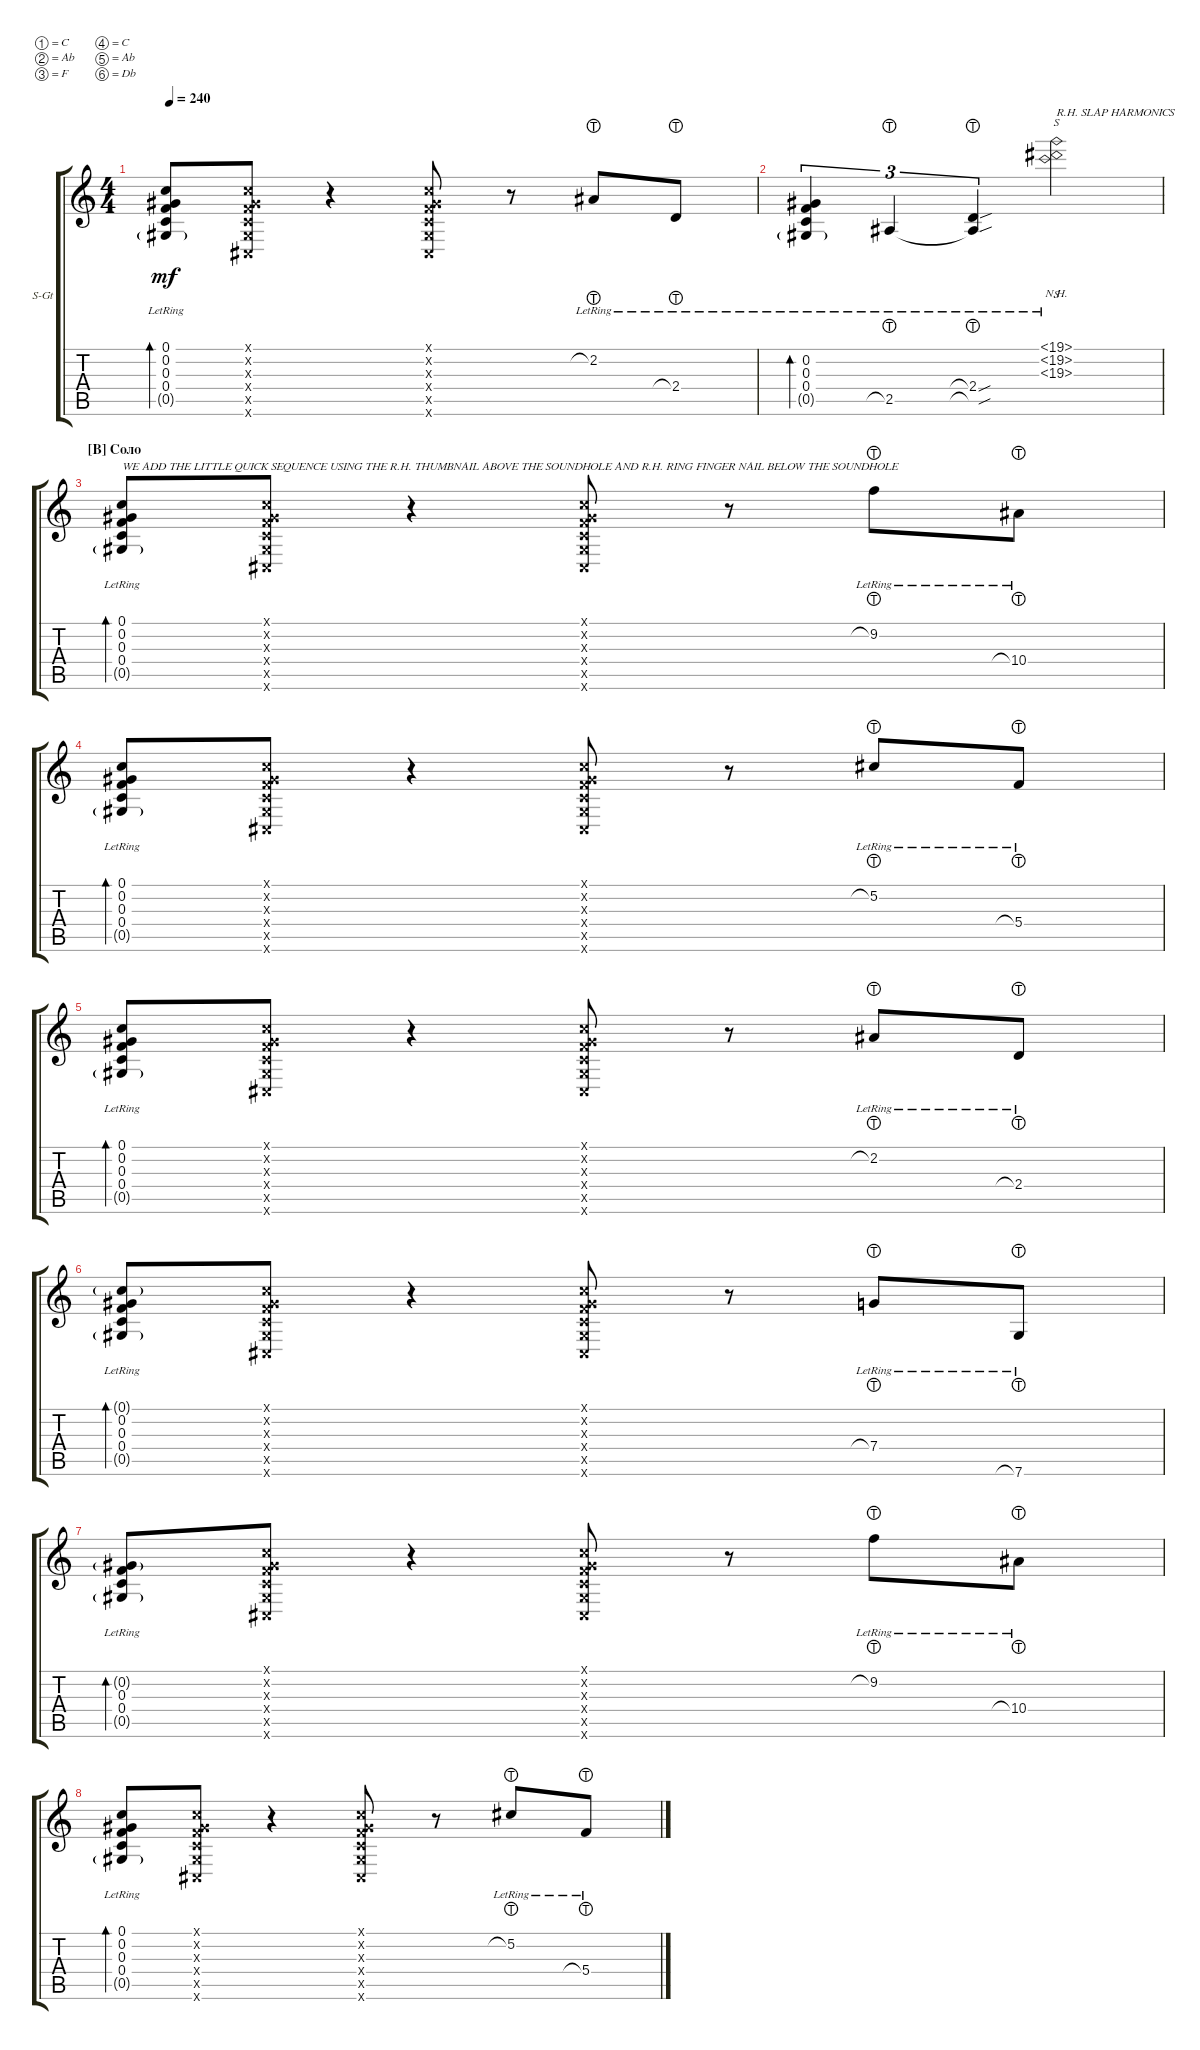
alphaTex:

\defaultSystemsLayout 4
\bracketExtendMode groupsimilarinstruments
\firstSystemTrackNameOrientation horizontal
\otherSystemsTrackNameOrientation horizontal
\track ("C#G#CFG#C" "S-Gt") {instrument acousticguitarsteel}
\staff {score tabs}
\tuning (C4 Ab3 F3 C3 Ab2 Db2)
\ts (4 4)
\tempo 240
\clef g2
\ks c
(0.1{lr} 0.2{lr} 0.3{lr} 0.5{g lr} 0.4{lr}).8{bd 30 dy mf} (0.1{x} 0.2{x} 0.3{x} 0.4{x} 0.5{x} 0.6{x}).8 r.4 (0.2{x} 0.1{x} 0.3{x} 0.4{x} 0.5{x} 0.6{x}).8 r.8 2.2{lht lr}.8 2.4{lht lr}.8 |
(0.4{lr} 0.3{lr} 0.2{lr} 0.5{g lr}).4{tu (3 2) bd 30} 2.5{lht lr}.4{tu (3 2)} (2.4{sou lht lr} 2.5{sou lht lr t}).4{tu (3 2)} (19.1{nh lr} 19.2{nh lr} 19.3{nh lr}).2{s txt "R.H. SLAP HARMONICS"} |
\section ("B" "Соло")
(0.1{lr} 0.2{lr} 0.3{lr} 0.5{g lr} 0.4{lr}).8{bd 30 txt "WE ADD THE LITTLE QUICK SEQUENCE USING THE R.H. THUMBNAIL ABOVE THE SOUNDHOLE AND R.H. RING FINGER NAIL BELOW THE SOUNDHOLE"} (0.1{x} 0.2{x} 0.3{x} 0.4{x} 0.5{x} 0.6{x}).8 r.4 (0.2{x} 0.1{x} 0.3{x} 0.4{x} 0.5{x} 0.6{x}).8 r.8 9.2{lht lr}.8 10.4{lht lr}.8 |
(0.1{lr} 0.2{lr} 0.3{lr} 0.5{g lr} 0.4{lr}).8{bd 30} (0.1{x} 0.2{x} 0.3{x} 0.4{x} 0.5{x} 0.6{x}).8 r.4 (0.2{x} 0.1{x} 0.3{x} 0.4{x} 0.5{x} 0.6{x}).8 r.8 5.2{lht lr}.8 5.4{lht lr}.8 |
(0.1{lr} 0.2{lr} 0.3{lr} 0.5{g lr} 0.4{lr}).8{bd 30} (0.1{x} 0.2{x} 0.3{x} 0.4{x} 0.5{x} 0.6{x}).8 r.4 (0.2{x} 0.1{x} 0.3{x} 0.4{x} 0.5{x} 0.6{x}).8 r.8 2.2{lht lr}.8 2.4{lht lr}.8 |
(0.1{g lr} 0.2{lr} 0.3{lr} 0.5{g lr} 0.4{lr}).8{bd 30} (0.1{x} 0.2{x} 0.3{x} 0.4{x} 0.5{x} 0.6{x}).8 r.4 (0.2{x} 0.1{x} 0.3{x} 0.4{x} 0.5{x} 0.6{x}).8 r.8 7.4{lht lr}.8 7.6{lht lr}.8 |
(0.2{g lr} 0.3{lr} 0.5{g lr} 0.4{lr}).8{bd 30} (0.1{x} 0.2{x} 0.3{x} 0.4{x} 0.5{x} 0.6{x}).8 r.4 (0.2{x} 0.1{x} 0.3{x} 0.4{x} 0.5{x} 0.6{x}).8 r.8 9.2{lht lr}.8 10.4{lht lr}.8 |
(0.1{lr} 0.2{lr} 0.3{lr} 0.5{g lr} 0.4{lr}).8{bd 30} (0.1{x} 0.2{x} 0.3{x} 0.4{x} 0.5{x} 0.6{x}).8 r.4 (0.2{x} 0.1{x} 0.3{x} 0.4{x} 0.5{x} 0.6{x}).8 r.8 5.2{lht lr}.8 5.4{lht lr}.8
